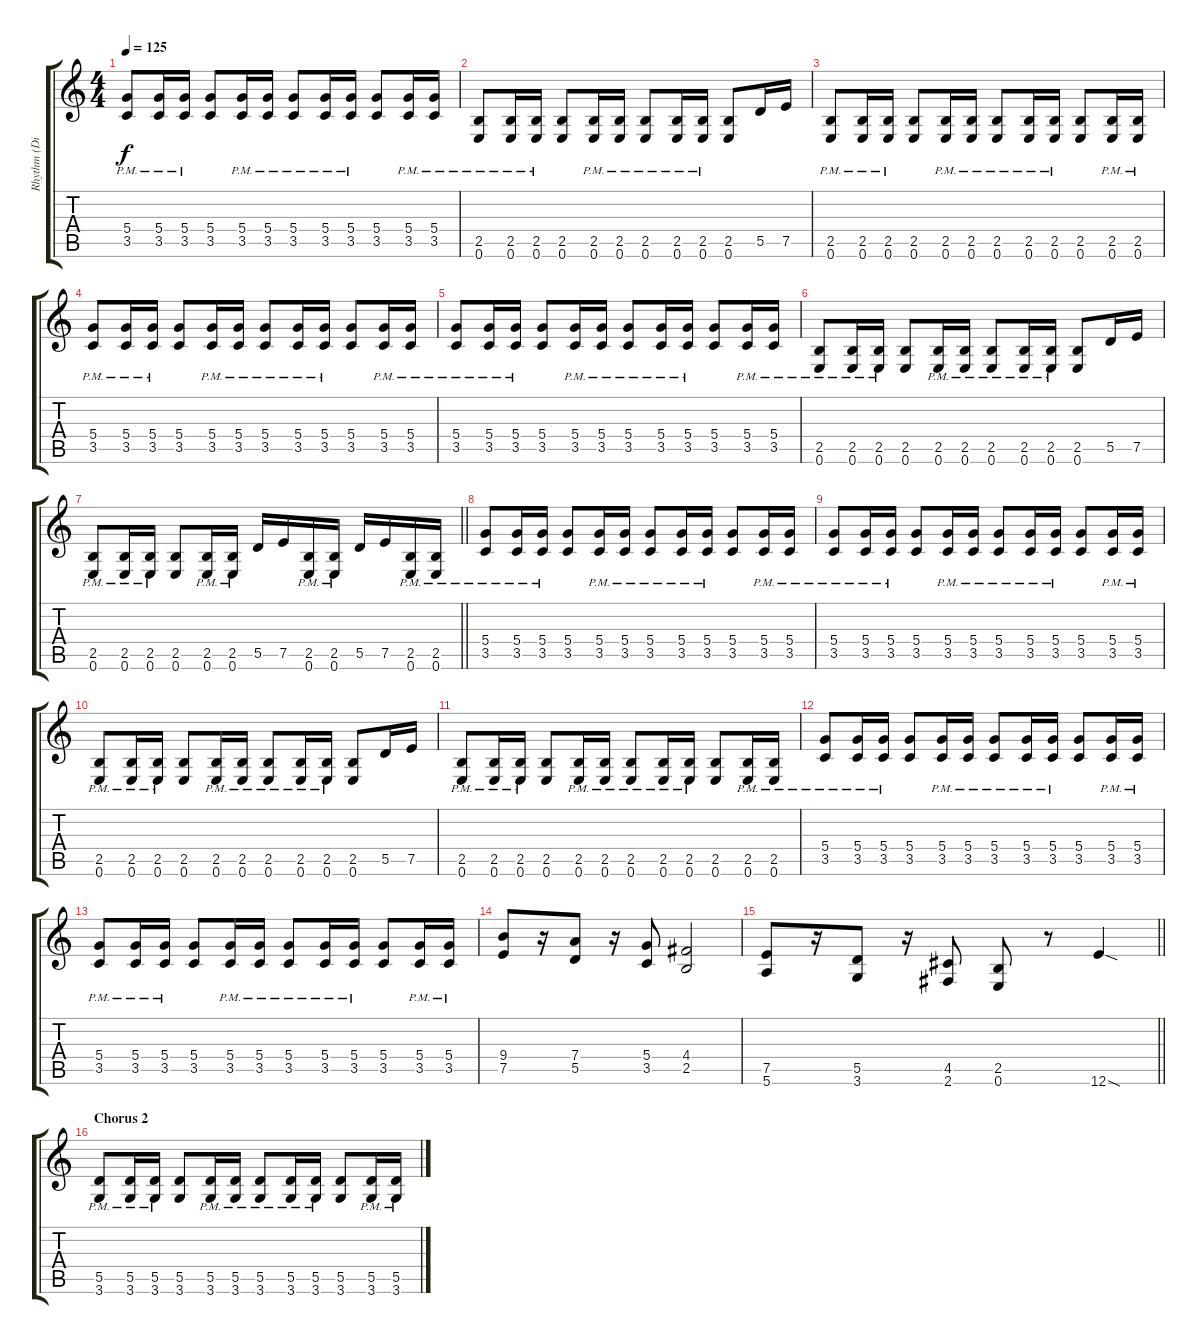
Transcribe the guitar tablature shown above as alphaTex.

\track ("Rhythm (Dist)" "Rhythm (Di") {instrument distortionguitar}
\staff {score tabs}
\tuning (E4 B3 G3 D3 A2 E2) {hide}
\ts (4 4)
\tempo 125
\clef g2
\ks c
(5.4{pm} 3.5{pm}).8{dy f} (5.4{pm} 3.5{pm}).16 (5.4{pm} 3.5{pm}).16 (5.4 3.5).8 (5.4{pm} 3.5{pm}).16 (5.4{pm} 3.5{pm}).16 (5.4{pm} 3.5{pm}).8 (5.4{pm} 3.5{pm}).16 (5.4{pm} 3.5{pm}).16 (5.4 3.5).8 (5.4{pm} 3.5{pm}).16 (5.4{pm} 3.5{pm}).16 |
(2.5{pm} 0.6{pm}).8 (2.5{pm} 0.6{pm}).16 (2.5{pm} 0.6{pm}).16 (2.5 0.6).8 (2.5{pm} 0.6{pm}).16 (2.5{pm} 0.6{pm}).16 (2.5{pm} 0.6{pm}).8 (2.5{pm} 0.6{pm}).16 (2.5{pm} 0.6{pm}).16 (2.5 0.6).8 5.5.16 7.5.16 |
(2.5{pm} 0.6{pm}).8 (2.5{pm} 0.6{pm}).16 (2.5{pm} 0.6{pm}).16 (2.5 0.6).8 (2.5{pm} 0.6{pm}).16 (2.5{pm} 0.6{pm}).16 (2.5{pm} 0.6{pm}).8 (2.5{pm} 0.6{pm}).16 (2.5{pm} 0.6{pm}).16 (2.5 0.6).8 (2.5{pm} 0.6{pm}).16 (2.5{pm} 0.6{pm}).16 |
(5.4{pm} 3.5{pm}).8 (5.4{pm} 3.5{pm}).16 (5.4{pm} 3.5{pm}).16 (5.4 3.5).8 (5.4{pm} 3.5{pm}).16 (5.4{pm} 3.5{pm}).16 (5.4{pm} 3.5{pm}).8 (5.4{pm} 3.5{pm}).16 (5.4{pm} 3.5{pm}).16 (5.4 3.5).8 (5.4{pm} 3.5{pm}).16 (5.4{pm} 3.5{pm}).16 |
(5.4{pm} 3.5{pm}).8 (5.4{pm} 3.5{pm}).16 (5.4{pm} 3.5{pm}).16 (5.4 3.5).8 (5.4{pm} 3.5{pm}).16 (5.4{pm} 3.5{pm}).16 (5.4{pm} 3.5{pm}).8 (5.4{pm} 3.5{pm}).16 (5.4{pm} 3.5{pm}).16 (5.4 3.5).8 (5.4{pm} 3.5{pm}).16 (5.4{pm} 3.5{pm}).16 |
(2.5{pm} 0.6{pm}).8 (2.5{pm} 0.6{pm}).16 (2.5{pm} 0.6{pm}).16 (2.5 0.6).8 (2.5{pm} 0.6{pm}).16 (2.5{pm} 0.6{pm}).16 (2.5{pm} 0.6{pm}).8 (2.5{pm} 0.6{pm}).16 (2.5{pm} 0.6{pm}).16 (2.5 0.6).8 5.5.16 7.5.16 |
\barLineRight lightlight
(2.5{pm} 0.6{pm}).8 (2.5{pm} 0.6{pm}).16 (2.5{pm} 0.6{pm}).16 (2.5 0.6).8 (2.5{pm} 0.6{pm}).16 (2.5{pm} 0.6{pm}).16 5.5.16 7.5.16 (2.5{pm} 0.6{pm}).16 (2.5{pm} 0.6{pm}).16 5.5.16 7.5.16 (2.5{pm} 0.6{pm}).16 (2.5{pm} 0.6{pm}).16 |
(5.4{pm} 3.5{pm}).8 (5.4{pm} 3.5{pm}).16 (5.4{pm} 3.5{pm}).16 (5.4 3.5).8 (5.4{pm} 3.5{pm}).16 (5.4{pm} 3.5{pm}).16 (5.4{pm} 3.5{pm}).8 (5.4{pm} 3.5{pm}).16 (5.4{pm} 3.5{pm}).16 (5.4 3.5).8 (5.4{pm} 3.5{pm}).16 (5.4{pm} 3.5{pm}).16 |
(5.4{pm} 3.5{pm}).8 (5.4{pm} 3.5{pm}).16 (5.4{pm} 3.5{pm}).16 (5.4 3.5).8 (5.4{pm} 3.5{pm}).16 (5.4{pm} 3.5{pm}).16 (5.4{pm} 3.5{pm}).8 (5.4{pm} 3.5{pm}).16 (5.4{pm} 3.5{pm}).16 (5.4 3.5).8 (5.4{pm} 3.5{pm}).16 (5.4{pm} 3.5{pm}).16 |
(2.5{pm} 0.6{pm}).8 (2.5{pm} 0.6{pm}).16 (2.5{pm} 0.6{pm}).16 (2.5 0.6).8 (2.5{pm} 0.6{pm}).16 (2.5{pm} 0.6{pm}).16 (2.5{pm} 0.6{pm}).8 (2.5{pm} 0.6{pm}).16 (2.5{pm} 0.6{pm}).16 (2.5 0.6).8 5.5.16 7.5.16 |
(2.5{pm} 0.6{pm}).8 (2.5{pm} 0.6{pm}).16 (2.5{pm} 0.6{pm}).16 (2.5 0.6).8 (2.5{pm} 0.6{pm}).16 (2.5{pm} 0.6{pm}).16 (2.5{pm} 0.6{pm}).8 (2.5{pm} 0.6{pm}).16 (2.5{pm} 0.6{pm}).16 (2.5 0.6).8 (2.5{pm} 0.6{pm}).16 (2.5{pm} 0.6{pm}).16 |
(5.4{pm} 3.5{pm}).8 (5.4{pm} 3.5{pm}).16 (5.4{pm} 3.5{pm}).16 (5.4 3.5).8 (5.4{pm} 3.5{pm}).16 (5.4{pm} 3.5{pm}).16 (5.4{pm} 3.5{pm}).8 (5.4{pm} 3.5{pm}).16 (5.4{pm} 3.5{pm}).16 (5.4 3.5).8 (5.4{pm} 3.5{pm}).16 (5.4{pm} 3.5{pm}).16 |
(5.4{pm} 3.5{pm}).8 (5.4{pm} 3.5{pm}).16 (5.4{pm} 3.5{pm}).16 (5.4 3.5).8 (5.4{pm} 3.5{pm}).16 (5.4{pm} 3.5{pm}).16 (5.4{pm} 3.5{pm}).8 (5.4{pm} 3.5{pm}).16 (5.4{pm} 3.5{pm}).16 (5.4 3.5).8 (5.4{pm} 3.5{pm}).16 (5.4{pm} 3.5{pm}).16 |
(9.4 7.5).8 r.16 (7.4 5.5).8 r.16 (5.4 3.5).8 (4.4 2.5).2 |
\barLineRight lightlight
(7.5 5.6).8 r.16 (5.5 3.6).8 r.16 (4.5 2.6).8 (2.5 0.6).8 r.8 12.6{sod}.4 |
\section ("" "Chorus 2")
(5.5{pm} 3.6{pm}).8 (5.5{pm} 3.6{pm}).16 (5.5{pm} 3.6{pm}).16 (5.5 3.6).8 (5.5{pm} 3.6{pm}).16 (5.5{pm} 3.6{pm}).16 (5.5{pm} 3.6{pm}).8 (5.5{pm} 3.6{pm}).16 (5.5{pm} 3.6{pm}).16 (5.5 3.6).8 (5.5{pm} 3.6{pm}).16 (5.5{pm} 3.6{pm}).16
